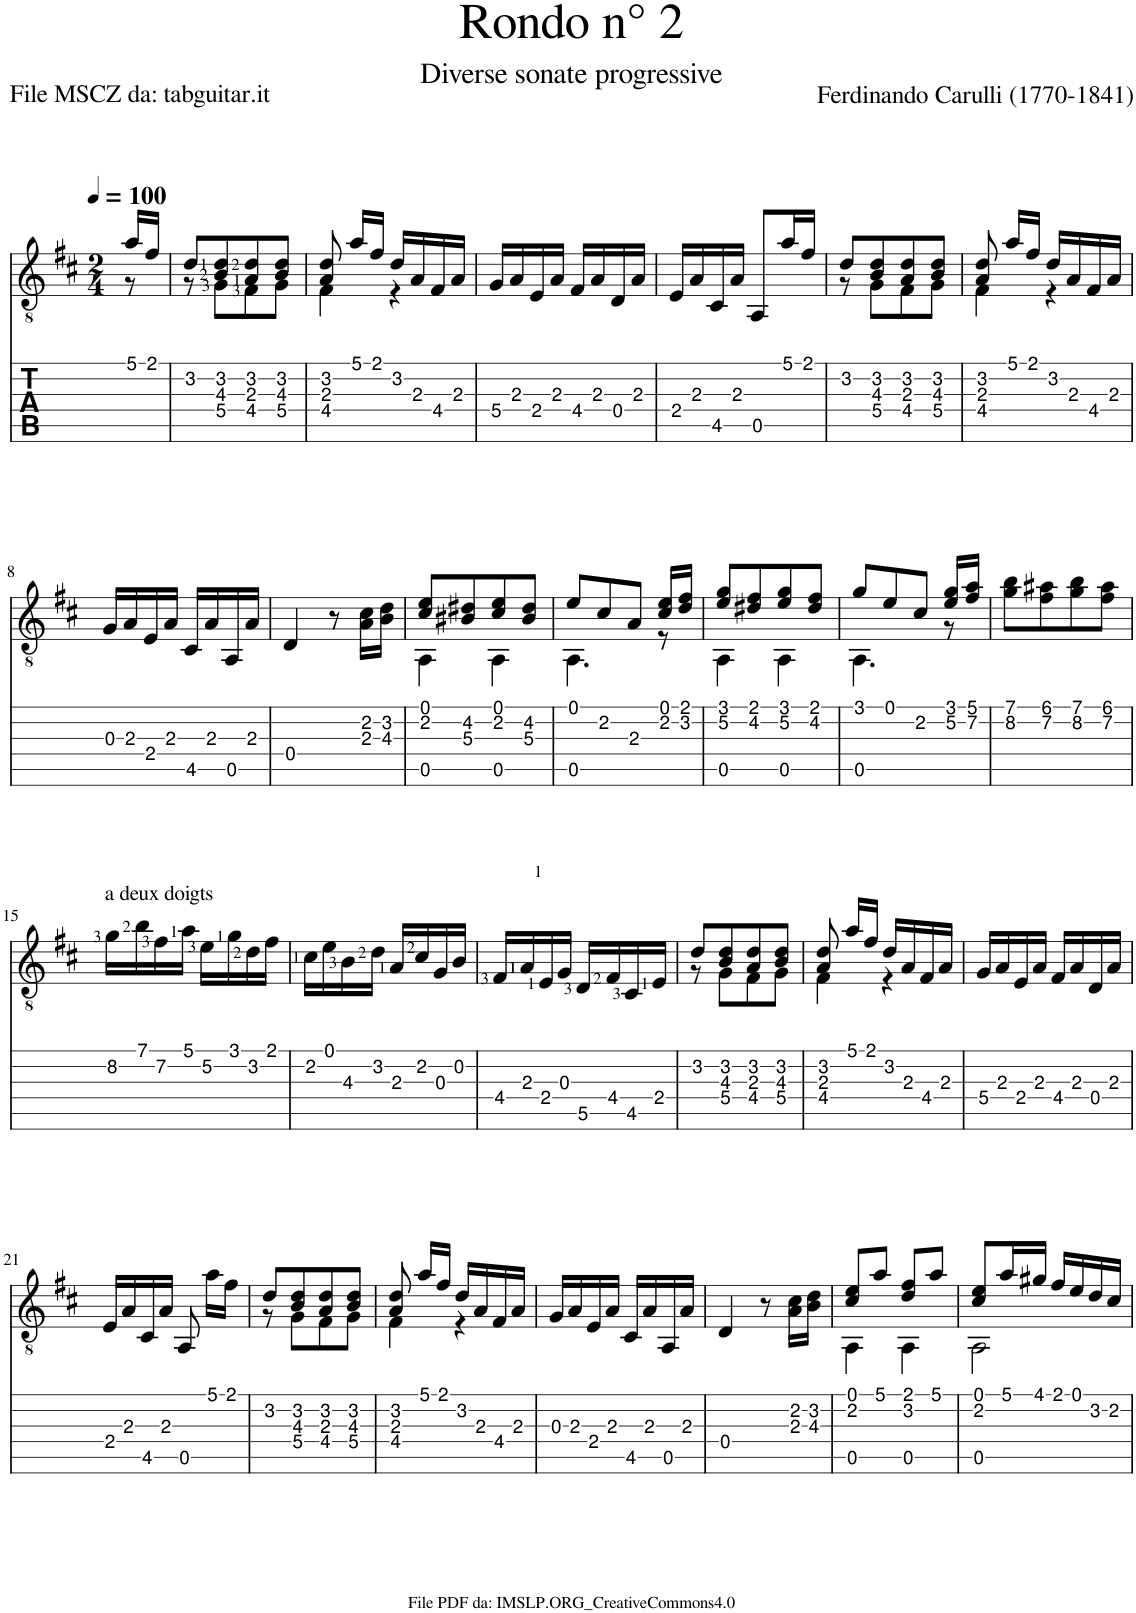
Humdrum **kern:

**kern	**kern
*part1	*part1
*staff2	*staff1
*I"Guitar	*
*I'Guit.	*
*stria6	*
*	*clefGv2
*k[f#c#]	*k[f#c#]
*M2/4	*M2/4
*MM100	*MM100
=1	=1
*^	*^
16aLL	8r	16a/LL	8r
16f#JJ	.	16f#/JJ	.
=2	=2	=2	=2
8dL	8r	8d/L	8r
8B\ 8d\J	8G	8B/ 8d/	8G\L
8A\ 8d\L	8F#L	8A/ 8d/	8F#\
8B\ 8d\J	8GJ	8B/ 8d/J	8G\J
=3	=3	=3	=3
8A\ 8d\L	4F#	8A/ 8d/	4F#\
16aL	.	16a/LL	.
16f#JJ	.	16f#/JJ	.
16dLL	4r	16d/LL	4r
16AJ	.	16A/	.
16F#L	.	16F#/	.
16AJJ	.	16A/JJ	.
*v	*v	*	*
*	*v	*v
=4	=4
16GLL	16G/LL
16AJ	16A/
16EL	16E/
16AJJ	16A/JJ
16F#LL	16F#/LL
16AJ	16A/
16DL	16D/
16AJJ	16A/JJ
=5	=5
16ELL	16E/LL
16AJ	16A/
16C#L	16C#/
16AJJ	16A/JJ
8AAL	8AA/L
16aL	16a/L
16f#JJ	16f#/JJ
=6	=6
*^	*^
8dL	8r	8d/L	8r
8B\ 8d\J	8G	8B/ 8d/	8G\L
8A\ 8d\L	8F#L	8A/ 8d/	8F#\
8B\ 8d\J	8GJ	8B/ 8d/J	8G\J
=7	=7	=7	=7
8A\ 8d\L	4F#	8A/ 8d/	4F#\
16aL	.	16a/LL	.
16f#JJ	.	16f#/JJ	.
16dLL	4r	16d/LL	4r
16AJ	.	16A/	.
16F#L	.	16F#/	.
16AJJ	.	16A/JJ	.
*v	*v	*	*
*	*v	*v
!!LO:LB:g=z
=8	=8
16GLL	16G/LL
16AJ	16A/
16EL	16E/
16AJJ	16A/JJ
16C#LL	16C#/LL
16AJ	16A/
16AAL	16AA/
16AJJ	16A/JJ
=9	=9
4D	4D/
8r	8r
16A\ 16c#\LL	16A\ 16c#\LL
16B\ 16d\JJ	16B\ 16d\JJ
=10	=10
*^	*^
8c#\ 8e\L	4AA	8c#/ 8e/L	4AA\
8B#\ 8d#\J	.	8B#X/ 8d#X/	.
8c#\ 8e\L	4AA	8c#/ 8e/	4AA\
8B#\ 8d#\J	.	8B#/ 8d#/J	.
=11	=11	=11	=11
8eL	4.AA	8e/L	4.AA\
8c#J	.	8c#/	.
8AL	.	8A/J	.
16c#\ 16e\L	8r	16c#/ 16e/LL	8r
16d\ 16f#\JJ	.	16d/ 16f#/JJ	.
=12	=12	=12	=12
8e\ 8g\L	4AA	8e/ 8g/L	4AA\
8d#\ 8f#\J	.	8d#X/ 8f#/	.
8e\ 8g\L	4AA	8e/ 8g/	4AA\
8d#\ 8f#\J	.	8d#/ 8f#/J	.
=13	=13	=13	=13
8gL	4.AA	8g/L	4.AA\
8eJ	.	8e/	.
8c#L	.	8c#/J	.
16e\ 16g\L	8r	16e/ 16g/LL	8r
16f#\ 16a\JJ	.	16f#/ 16a/JJ	.
*v	*v	*	*
*	*v	*v
=14	=14
8g\ 8b\L	8g\ 8b\L
8f#\ 8a#\J	8f#\ 8a#X\
8g\ 8b\L	8g\ 8b\
8f#\ 8a#\J	8f#\ 8a#\J
!!LO:LB:g=z
=15	=15
!	!LO:TX:a:t=a deux doigts
16gLL	16g\LL
16bJ	16b\
16f#L	16f#\
16aJJ	16a\JJ
16eLL	16e\LL
16gJ	16g\
16dL	16d\
16f#JJ	16f#\JJ
=16	=16
16c#LL	16c#\LL
16eJ	16e\
16BL	16B\
16dJJ	16d\JJ
16ALL	16A/LL
16c#J	16c#/
16GL	16G/
16BJJ	16B/JJ
=17	=17
16F#LL	16F#/LL
16AJ	16A/
16EL	16E/
16GJJ	16G/JJ
16DLL	16D/LL
16F#J	16F#/
16C#L	16C#/
16EJJ	16E/JJ
=18	=18
*^	*^
8dL	8r	8d/L	8r
8B\ 8d\J	8G	8B/ 8d/	8G\L
8A\ 8d\L	8F#L	8A/ 8d/	8F#\
8B\ 8d\J	8GJ	8B/ 8d/J	8G\J
=19	=19	=19	=19
8A\ 8d\L	4F#	8A/ 8d/	4F#\
16aL	.	16a/LL	.
16f#JJ	.	16f#/JJ	.
16dLL	4r	16d/LL	4r
16AJ	.	16A/	.
16F#L	.	16F#/	.
16AJJ	.	16A/JJ	.
*v	*v	*	*
*	*v	*v
=20	=20
16GLL	16G/LL
16AJ	16A/
16EL	16E/
16AJJ	16A/JJ
16F#LL	16F#/LL
16AJ	16A/
16DL	16D/
16AJJ	16A/JJ
!!LO:LB:g=z
=21	=21
16ELL	16E/LL
16AJ	16A/
16C#L	16C#/
16AJJ	16A/JJ
8AAL	8AA/
16aL	16a\LL
16f#JJ	16f#\JJ
=22	=22
*^	*^
8dL	8r	8d/L	8r
8B\ 8d\J	8G	8B/ 8d/	8G\L
8A\ 8d\L	8F#L	8A/ 8d/	8F#\
8B\ 8d\J	8GJ	8B/ 8d/J	8G\J
=23	=23	=23	=23
8A\ 8d\L	4F#	8A/ 8d/	4F#\
16aL	.	16a/LL	.
16f#JJ	.	16f#/JJ	.
16dLL	4r	16d/LL	4r
16AJ	.	16A/	.
16F#L	.	16F#/	.
16AJJ	.	16A/JJ	.
*v	*v	*	*
*	*v	*v
=24	=24
16GLL	16G/LL
16AJ	16A/
16EL	16E/
16AJJ	16A/JJ
16C#LL	16C#/LL
16AJ	16A/
16AAL	16AA/
16AJJ	16A/JJ
=25	=25
4D	4D/
8r	8r
16A\ 16c#\LL	16A\ 16c#\LL
16B\ 16d\JJ	16B\ 16d\JJ
=26	=26
*^	*^
8c#\ 8e\L	4AA	8c#/ 8e/L	4AA\
8aJ	.	8a/J	.
8d\ 8f#\L	4AA	8d/ 8f#/L	4AA\
8aJ	.	8a/J	.
=27	=27	=27	=27
8c#\ 8e\L	2AA	8c#/ 8e/L	2AA\
16aL	.	16a/L	.
16g#JJ	.	16g#X/JJ	.
16f#LL	.	16f#/LL	.
16eJ	.	16e/	.
16dL	.	16d/	.
16c#JJ	.	16c#/JJ	.
*v	*v	*	*
*	*v	*v
=	=
*-	*-
